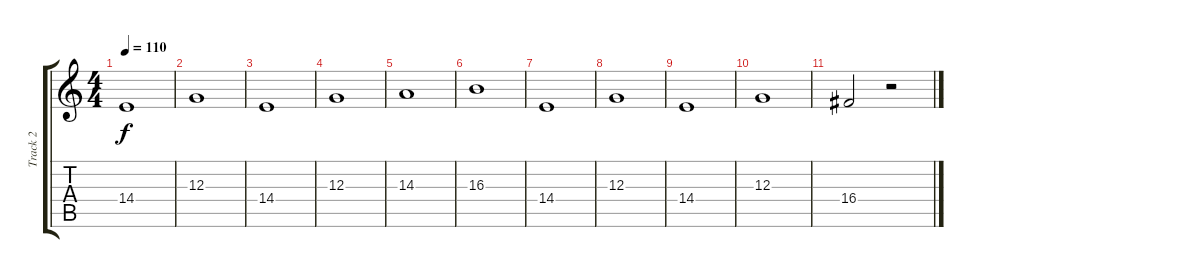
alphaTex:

\track ("Track 2" "Track 2") {instrument pad2warm}
\staff {score tabs}
\tuning (E4 B3 G3 D3 A2 E2) {hide}
\ts (4 4)
\tempo 110
\clef g2
\ks c
14.4.1{dy f} |
12.3.1 |
14.4.1 |
12.3.1 |
14.3.1 |
16.3.1 |
14.4.1 |
12.3.1 |
14.4.1 |
12.3.1 |
16.4.2 r.2
